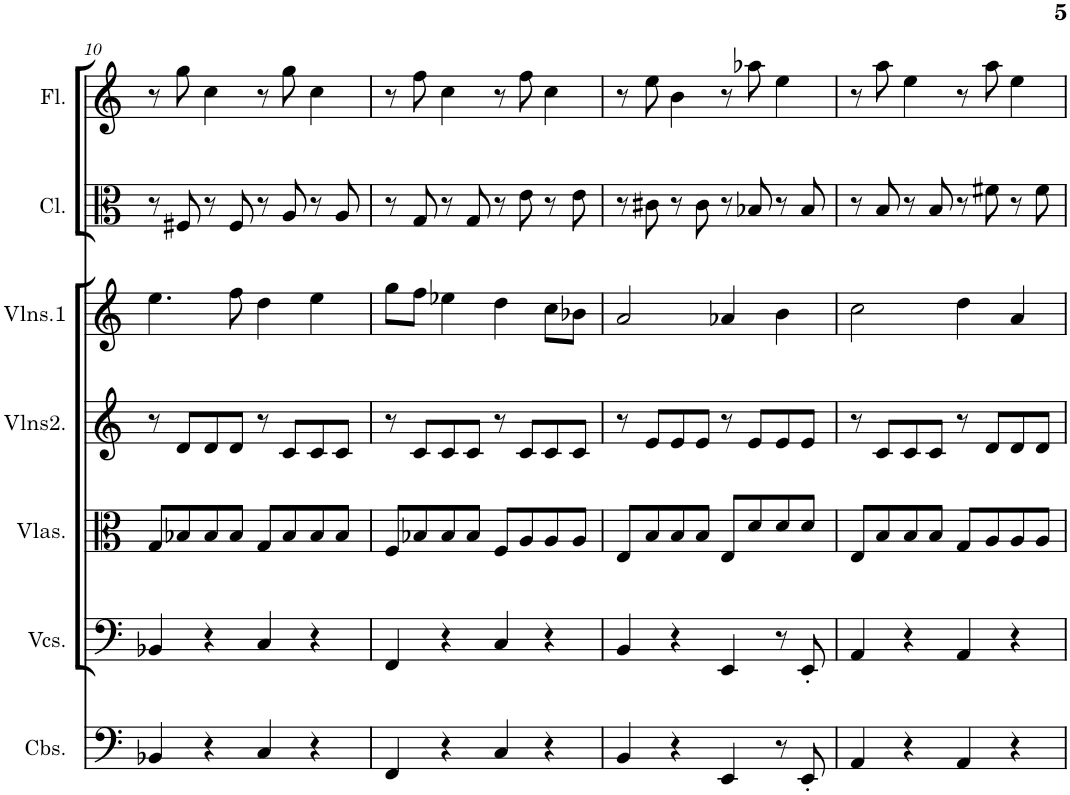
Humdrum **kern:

**kern	**kern	**kern	**kern	**kern	**kern	**kern
*part7	*part6	*part5	*part4	*part3	*part2	*part1
*staff7	*staff6	*staff5	*staff4	*staff3	*staff2	*staff1
*I"Contrabass Section	*I"Violoncello Section	*I"Viola Section	*I"Violin Section2	*I"Violin Section1	*I"Clarinet	*I"Flute
*I'Cbs.	*I'Vcs.	*I'Vlas.	*I'Vlns2.	*I'Vlns.1	*I'Cl.	*I'Fl.
!!LO:PB:g=z
*clefF4	*clefF4	*clefC3	*clefG2	*clefG2	*clefC3	*clefG2
*Trd7c12	*	*	*	*	*Trd1c2	*
*k[]	*k[]	*k[]	*k[]	*k[]	*k[]	*k[]
*M4/4	*M4/4	*M4/4	*M4/4	*M4/4	*M4/4	*M4/4
=10	=10	=10	=10	=10	=10	=10
4BB-X/	4BB-X/	8G/L	8r	4.ee\	8r	8r
.	.	8B-X/	8d/L	.	8F#X/	8gg\
4r	4r	8B-/	8d/	.	8r	4cc\
.	.	8B-/J	8d/J	8ff\	8F#/	.
4C/	4C/	8G/L	8r	4dd\	8r	8r
.	.	8B-/	8c/L	.	8A/	8gg\
4r	4r	8B-/	8c/	4ee\	8r	4cc\
.	.	8B-/J	8c/J	.	8A/	.
=11	=11	=11	=11	=11	=11	=11
4FF/	4FF/	8F/L	8r	8gg\L	8r	8r
.	.	8B-X/	8c/L	8ff\J	8G/	8ff\
4r	4r	8B-/	8c/	4ee-X\	8r	4cc\
.	.	8B-/J	8c/J	.	8G/	.
4C/	4C/	8F/L	8r	4dd\	8r	8r
.	.	8A/	8c/L	.	8e\	8ff\
4r	4r	8A/	8c/	8cc\L	8r	4cc\
.	.	8A/J	8c/J	8b-X\J	8e\	.
=12	=12	=12	=12	=12	=12	=12
4BB/	4BB/	8E/L	8r	2a/	8r	8r
.	.	8B/	8e/L	.	8c#X\	8ee\
4r	4r	8B/	8e/	.	8r	4b\
.	.	8B/J	8e/J	.	8c#\	.
4EE/	4EE/	8E/L	8r	4a-X/	8r	8r
.	.	8d/	8e/L	.	8B-X/	8aa-X\
8r	8r	8d/	8e/	4b\	8r	4ee\
8EE'/	8EE'/	8d/J	8e/J	.	8B-/	.
=13	=13	=13	=13	=13	=13	=13
4AA/	4AA/	8E/L	8r	2cc\	8r	8r
.	.	8B/	8c/L	.	8B/	8aa\
4r	4r	8B/	8c/	.	8r	4ee\
.	.	8B/J	8c/J	.	8B/	.
4AA/	4AA/	8G/L	8r	4dd\	8r	8r
.	.	8A/	8d/L	.	8f#X\	8aa\
4r	4r	8A/	8d/	4a/	8r	4ee\
.	.	8A/J	8d/J	.	8f#\	.
=	=	=	=	=	=	=
*-	*-	*-	*-	*-	*-	*-
